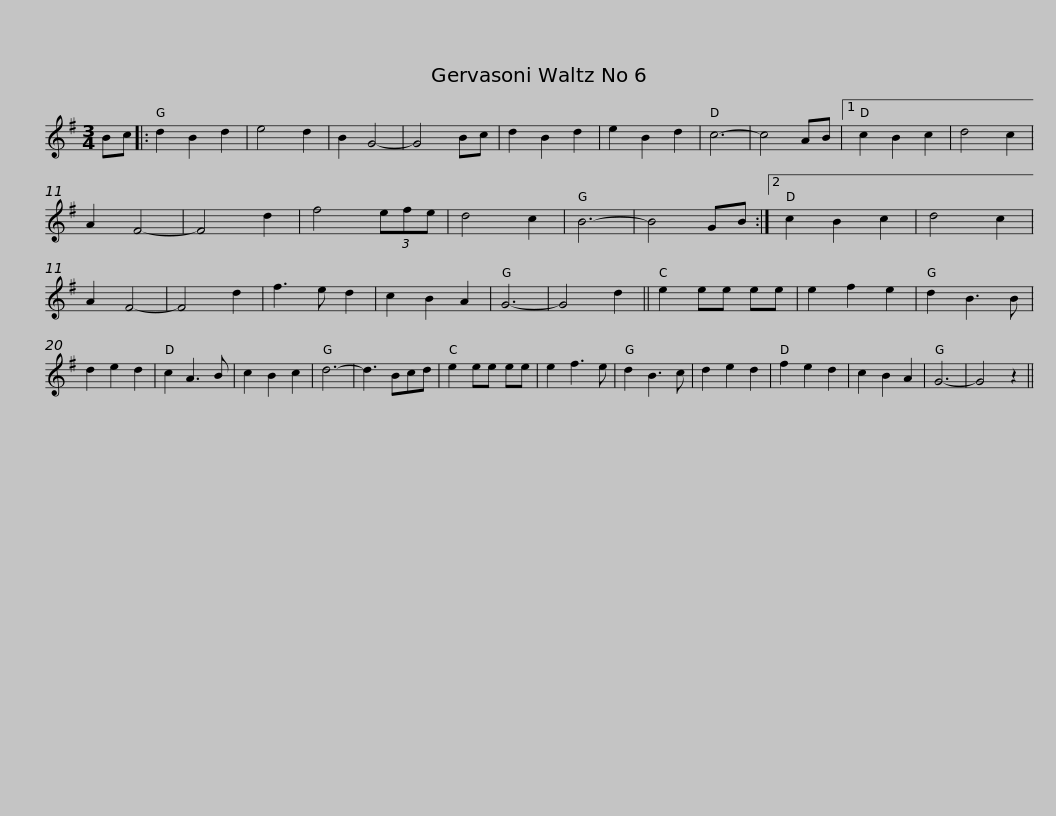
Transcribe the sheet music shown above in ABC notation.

X:1
L:1/8
M:3/4
I:linebreak $
K:G
V:1 treble
V:1
 Bc |: d2 B2 d2 | e4 d2 | B2 G4- | G4 Bc | %5
 d2 B2 d2 | e2 B2 d2 | c6- | c4 AB |1 c2 B2 c2 | %10
 d4 c2 | A2 F4- | F4 d2 | f4 (3efe |$ d4 c2 | %15
 B6- | B4 GB :|2 c2 B2 c2 | d4 c2 | A2 F4- | %20
 F4 d2 | f3 e d2 | c2 B2 A2 | G6- | G4 d2 || %25
 e2 ee ee | e2 f2 e2 | d2 B3 B |$ d2 e2 d2 | c2 A3 B | %30
 c2 B2 c2 | d6- | d3 Bcd | e2 ee ee | e2 f3 e | %35
 d2 B3 c | d2 e2 d2 | f2 e2 d2 | c2 B2 A2 | G6- |$ %40
 G4 z2 || %41
